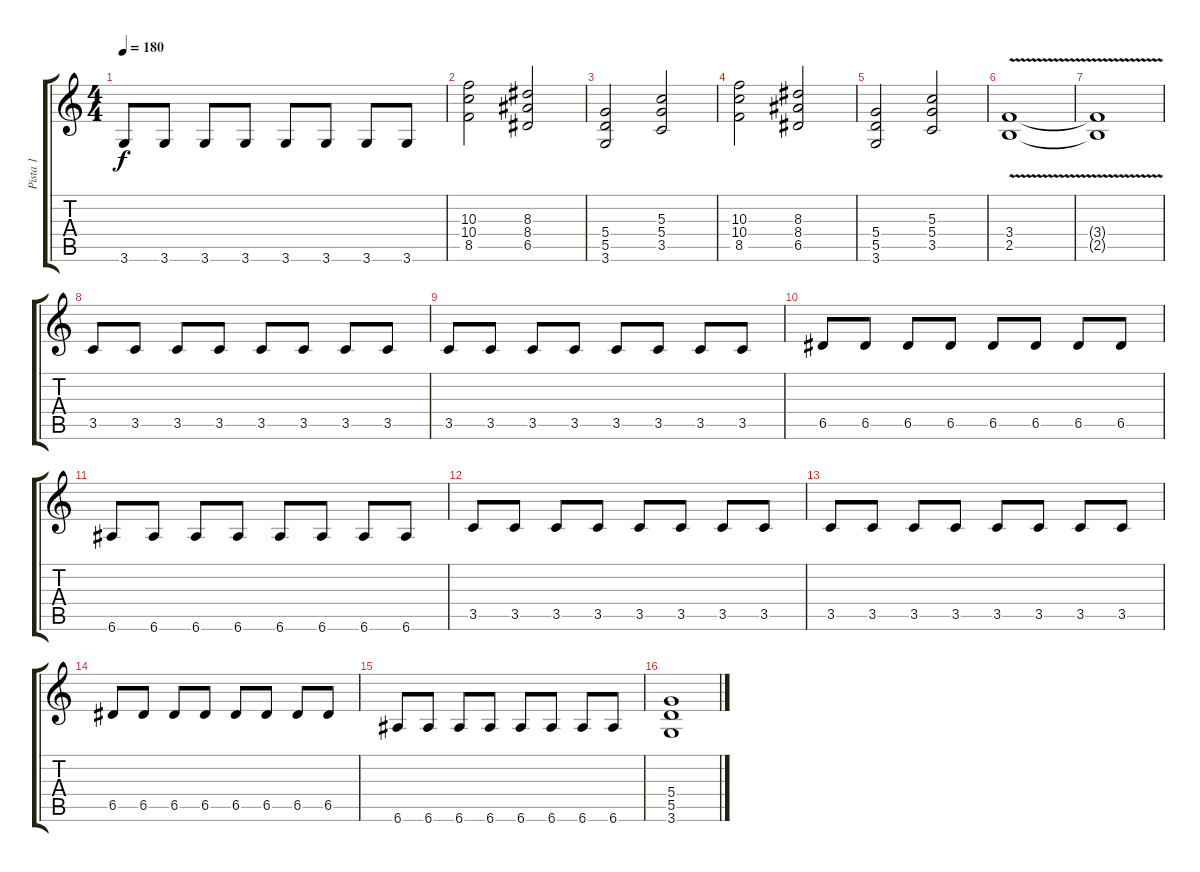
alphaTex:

\track ("Pista 1" "Pista 1") {instrument distortionguitar}
\staff {score tabs}
\tuning (E4 B3 G3 D3 A2 E2) {hide}
\ts (4 4)
\tempo 180
\clef g2
\ks c
3.6.8{dy f} 3.6.8 3.6.8 3.6.8 3.6.8 3.6.8 3.6.8 3.6.8 |
(10.3 10.4 8.5).2 (8.3 8.4 6.5).2 |
(5.4 5.5 3.6).2 (5.3 5.4 3.5).2 |
(10.3 10.4 8.5).2 (8.3 8.4 6.5).2 |
(5.4 5.5 3.6).2 (5.3 5.4 3.5).2 |
(3.4{v} 2.5{v}).1 |
(3.4{t} 2.5{t}).1 |
3.5.8 3.5.8 3.5.8 3.5.8 3.5.8 3.5.8 3.5.8 3.5.8 |
3.5.8 3.5.8 3.5.8 3.5.8 3.5.8 3.5.8 3.5.8 3.5.8 |
6.5.8 6.5.8 6.5.8 6.5.8 6.5.8 6.5.8 6.5.8 6.5.8 |
6.6.8 6.6.8 6.6.8 6.6.8 6.6.8 6.6.8 6.6.8 6.6.8 |
3.5.8 3.5.8 3.5.8 3.5.8 3.5.8 3.5.8 3.5.8 3.5.8 |
3.5.8 3.5.8 3.5.8 3.5.8 3.5.8 3.5.8 3.5.8 3.5.8 |
6.5.8 6.5.8 6.5.8 6.5.8 6.5.8 6.5.8 6.5.8 6.5.8 |
6.6.8 6.6.8 6.6.8 6.6.8 6.6.8 6.6.8 6.6.8 6.6.8 |
(5.4 5.5 3.6).1
